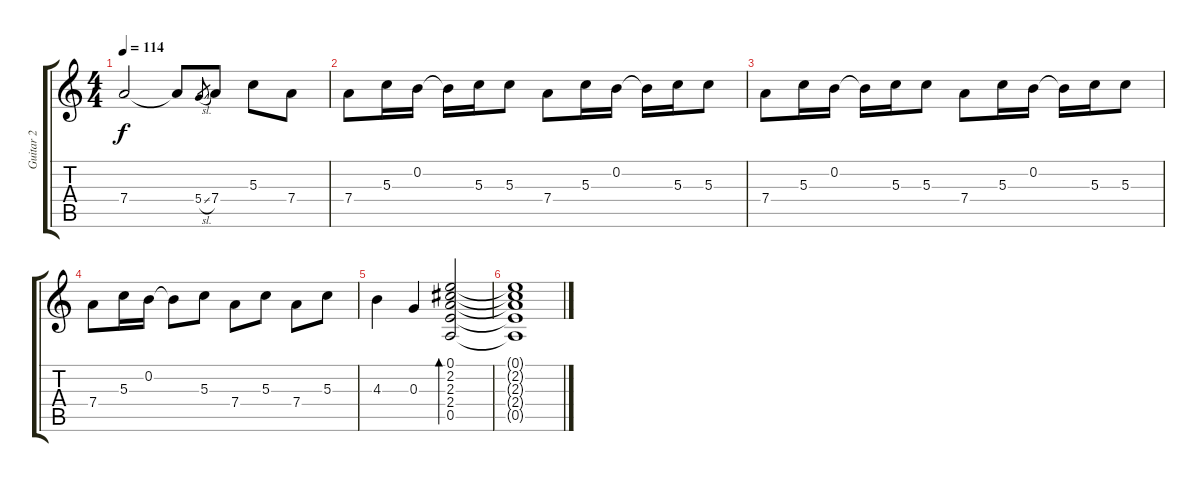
\track ("Guitar 2" "Guitar 2") {instrument acousticguitarsteel}
\staff {score tabs}
\tuning (E4 B3 G3 D3 A2 E2) {hide}
\ts (4 4)
\tempo 114
\clef g2
\ks c
7.4.2{dy f} 7.4{t}.8 5.4{sl}.8{gr} 7.4.8 5.3.8 7.4.8 |
7.4.8 5.3.16 0.2.16 0.2{t}.16 5.3.16 5.3.8 7.4.8 5.3.16 0.2.16 0.2{t}.16 5.3.16 5.3.8 |
7.4.8 5.3.16 0.2.16 0.2{t}.16 5.3.16 5.3.8 7.4.8 5.3.16 0.2.16 0.2{t}.16 5.3.16 5.3.8 |
7.4.8 5.3.16 0.2.16 0.2{t}.8 5.3.8 7.4.8 5.3.8 7.4.8 5.3.8 |
4.3.4 0.3.4 (0.1 2.2 2.3 2.4 0.5).2{bd 30} |
(0.1{t} 2.2{t} 2.3{t} 2.4{t} 0.5{t}).1
